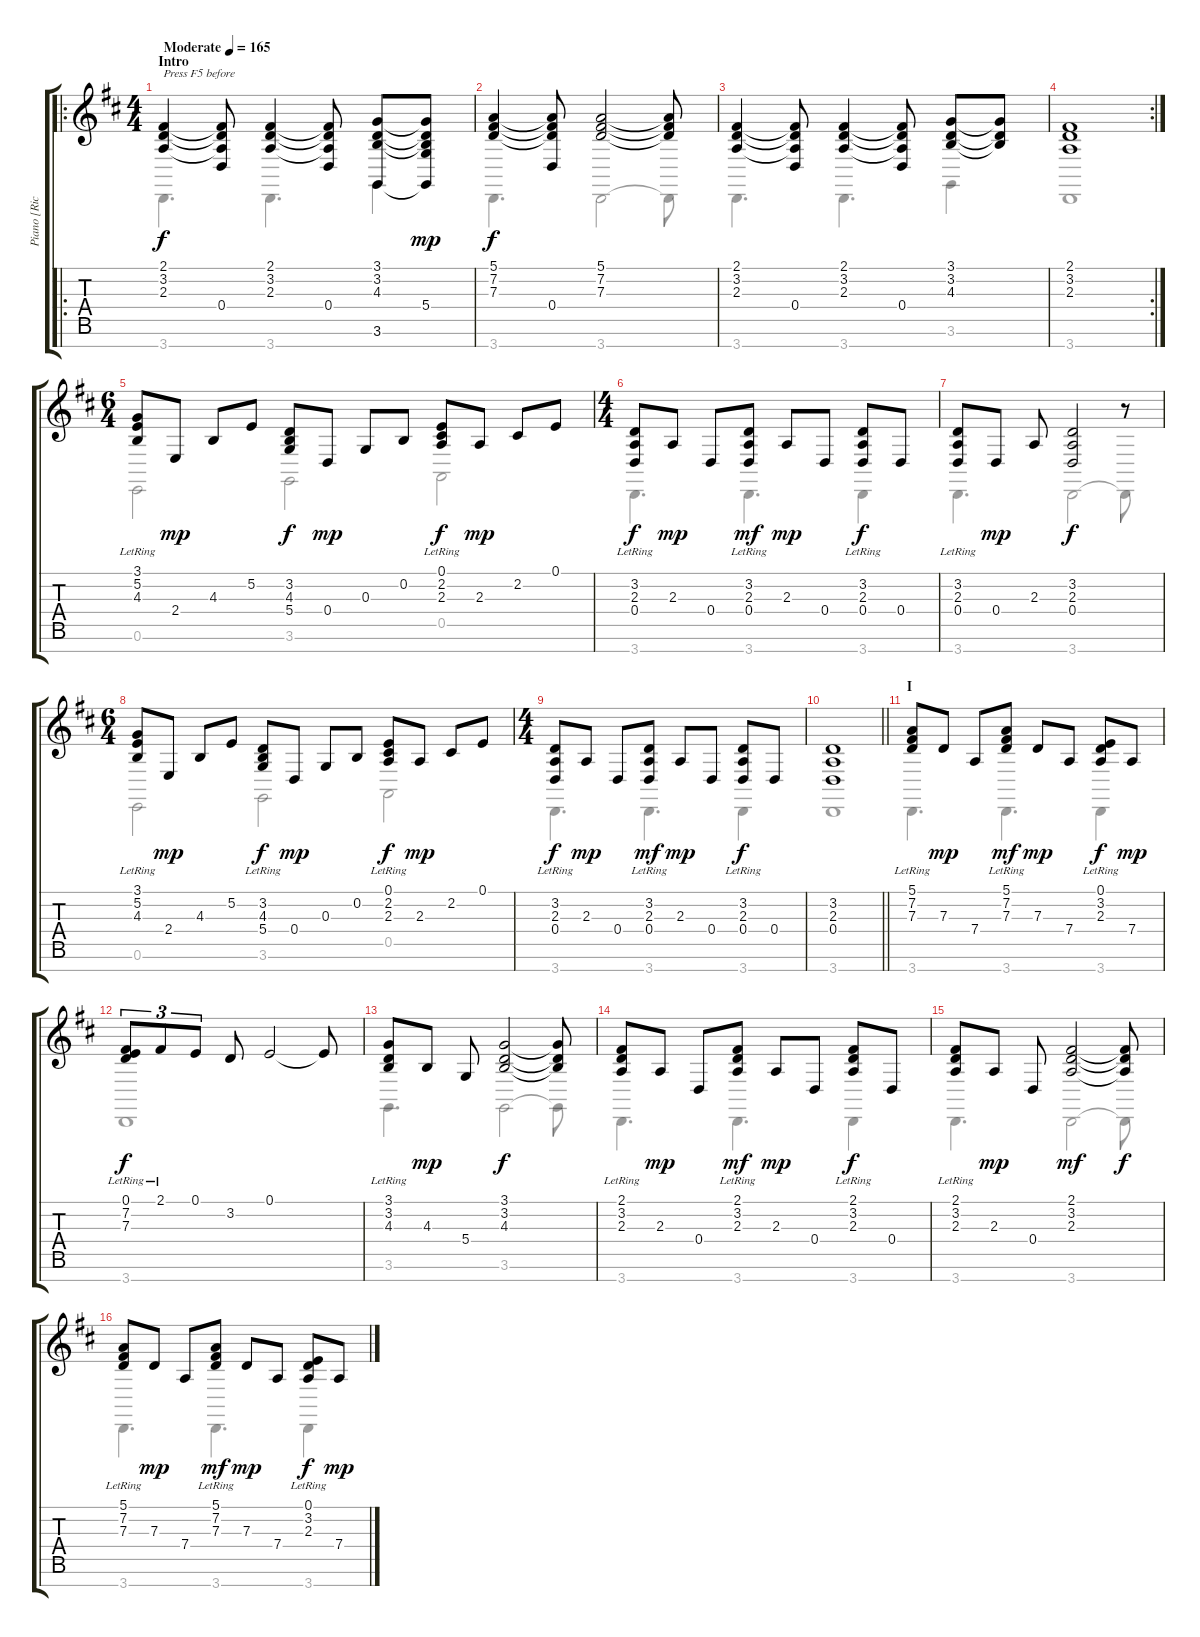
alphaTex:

\track ("Piano [Richard Wright]" "Piano [Ric") {instrument acousticgrandpiano}
\staff {score tabs}
\tuning (E4 B3 G3 D3 A2 E2 B1) {hide}
\voice
\ro
\ts (4 4)
\section ("" "Intro")
\tempo (165 "Moderate")
\clef g2
\ks d
(2.1 3.2 2.3).4{txt "Press F5 before" dy f instrument acousticgrandpiano} (2.1{t} 3.2{t} 2.3{t} 0.4).8 (2.1 3.2 2.3).4 (2.1{t} 3.2{t} 2.3{t} 0.4).8 (3.1 3.2 4.3 3.6).8 (3.1{t} 3.2{t} 4.3{t} 5.4 3.6{t}).8{dy mp} |
(5.1 7.2 7.3).4{dy f} (5.1{t} 7.2{t} 7.3{t} 0.4).8 (5.1 7.2 7.3).2 (5.1{t} 7.2{t} 7.3{t}).8 |
(2.1 3.2 2.3).4 (2.1{t} 3.2{t} 2.3{t} 0.4).8 (2.1 3.2 2.3).4 (2.1{t} 3.2{t} 2.3{t} 0.4).8 (3.1 3.2 4.3).8 (3.1{t} 3.2{t} 4.3{t}).8 |
\rc 2
(2.1 3.2 2.3).1 |
\ts (6 4)
(3.1{lr} 5.2{lr} 4.3{lr}).8 2.4.8{dy mp} 4.3.8 5.2.8 (3.2 4.3 5.4).8{dy f} 0.4.8{dy mp} 0.3.8 0.2.8 (0.1{lr} 2.2{lr} 2.3{lr}).8{dy f} 2.3.8{dy mp} 2.2.8 0.1.8 |
\ts (4 4)
(3.2{lr} 2.3{lr} 0.4{lr}).8{dy f} 2.3.8{dy mp} 0.4.8 (3.2{lr} 2.3{lr} 0.4{lr}).8{dy mf} 2.3.8{dy mp} 0.4.8 (3.2{lr} 2.3{lr} 0.4{lr}).8{dy f} 0.4.8 |
(3.2{lr} 2.3{lr} 0.4{lr}).8 0.4.8{dy mp} 2.3.8 (3.2 2.3 0.4).2{dy f} r.8 |
\ts (6 4)
(3.1{lr} 5.2{lr} 4.3{lr}).8 2.4.8{dy mp} 4.3.8 5.2.8 (3.2 4.3 5.4{lr}).8{dy f} 0.4.8{dy mp} 0.3.8 0.2.8 (0.1{lr} 2.2{lr} 2.3{lr}).8{dy f} 2.3.8{dy mp} 2.2.8 0.1.8 |
\ts (4 4)
(3.2{lr} 2.3{lr} 0.4{lr}).8{dy f} 2.3.8{dy mp} 0.4.8 (3.2{lr} 2.3{lr} 0.4{lr}).8{dy mf} 2.3.8{dy mp} 0.4.8 (3.2{lr} 2.3{lr} 0.4{lr}).8{dy f} 0.4.8 |
\barLineRight lightlight
(3.2 2.3 0.4).1 |
\section ("" "I")
(5.1 7.2{lr} 7.3{lr}).8 7.3.8{dy mp} 7.4.8 (5.1 7.2{lr} 7.3{lr}).8{dy mf} 7.3.8{dy mp} 7.4.8 (0.1 3.2{lr} 2.3{lr}).8{dy f} 7.4.8{dy mp} |
(0.1 7.2{lr} 7.3{lr}).8{tu (3 2) dy f} 2.1{lr}.8{tu (3 2)} 0.1.8{tu (3 2)} 3.2.8 0.1.2 0.1{t}.8 |
(3.1{lr} 3.2{lr} 4.3{lr}).8 4.3.8{dy mp} 5.4.8 (3.1 3.2 4.3).2{dy f} (3.1{t} 3.2{t} 4.3{t}).8 |
(2.1{lr} 3.2{lr} 2.3{lr}).8 2.3.8{dy mp} 0.4.8 (2.1{lr} 3.2{lr} 2.3{lr}).8{dy mf} 2.3.8{dy mp} 0.4.8 (2.1{lr} 3.2{lr} 2.3{lr}).8{dy f} 0.4.8 |
(2.1{lr} 3.2{lr} 2.3{lr}).8 2.3.8{dy mp} 0.4.8 (2.1 3.2 2.3).2{dy mf} (2.1{t} 3.2{t} 2.3{t}).8{dy f} |
(5.1 7.2{lr} 7.3{lr}).8 7.3.8{dy mp} 7.4.8 (5.1 7.2{lr} 7.3{lr}).8{dy mf} 7.3.8{dy mp} 7.4.8 (0.1 3.2{lr} 2.3{lr}).8{dy f} 7.4.8{dy mp}
\voice
\clef g2
\ottava regular
\simile none
\ks d
3.7.4{d dy f} 3.7.4{d} 3.6.4 |
3.7.4{d} 3.7.2 3.7{t}.8 |
3.7.4{d} 3.7.4{d} 3.6.4 |
3.7.1 |
0.6.2 3.6.2 0.5.2 |
3.7.4{d} 3.7.4{d} 3.7.4 |
3.7.4{d} 3.7.2 3.7{t}.8 |
0.6.2 3.6.2 0.5.2 |
3.7.4{d} 3.7.4{d} 3.7.4 |
\barLineRight lightlight
3.7.1 |
3.7.4{d} 3.7.4{d} 3.7.4 |
3.7.1 |
3.6.4{d} 3.6.2 3.6{t}.8 |
3.7.4{d} 3.7.4{d} 3.7.4 |
3.7.4{d} 3.7.2 3.7{t}.8 |
3.7.4{d} 3.7.4{d} 3.7.4
